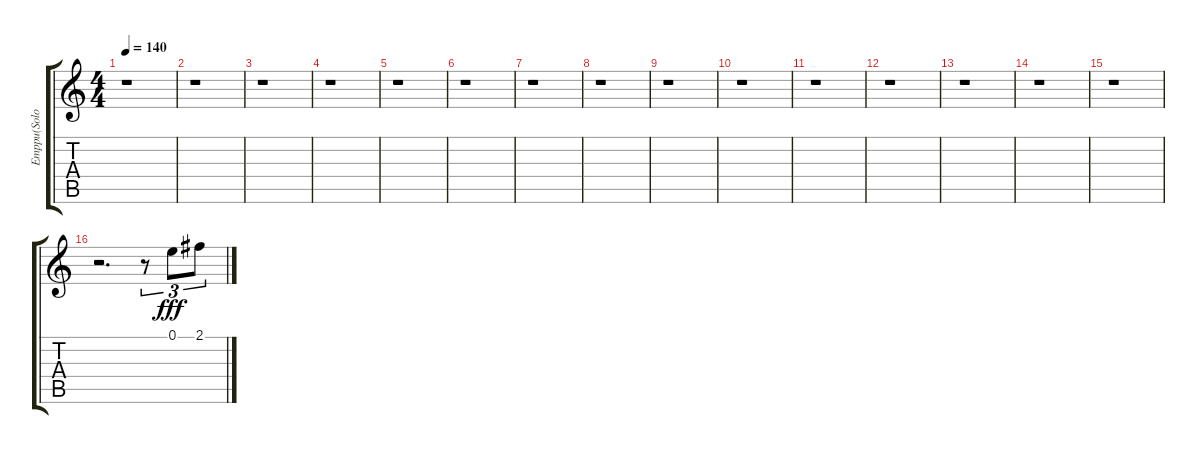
\track ("Emppu(Solo Guitar)" "Emppu(Solo") {instrument distortionguitar}
\staff {score tabs}
\tuning (E4 B3 G3 D3 A2 E2) {hide}
\ts (4 4)
\tempo 140
\clef g2
\ks c
r.1{dy fff instrument distortionguitar} |
r.1 |
r.1 |
r.1 |
r.1 |
r.1 |
r.1 |
r.1 |
r.1 |
r.1 |
r.1 |
r.1 |
r.1 |
r.1 |
r.1 |
r.2{d} r.8{tu (3 2)} 0.1.8{tu (3 2)} 2.1.8{tu (3 2)}
